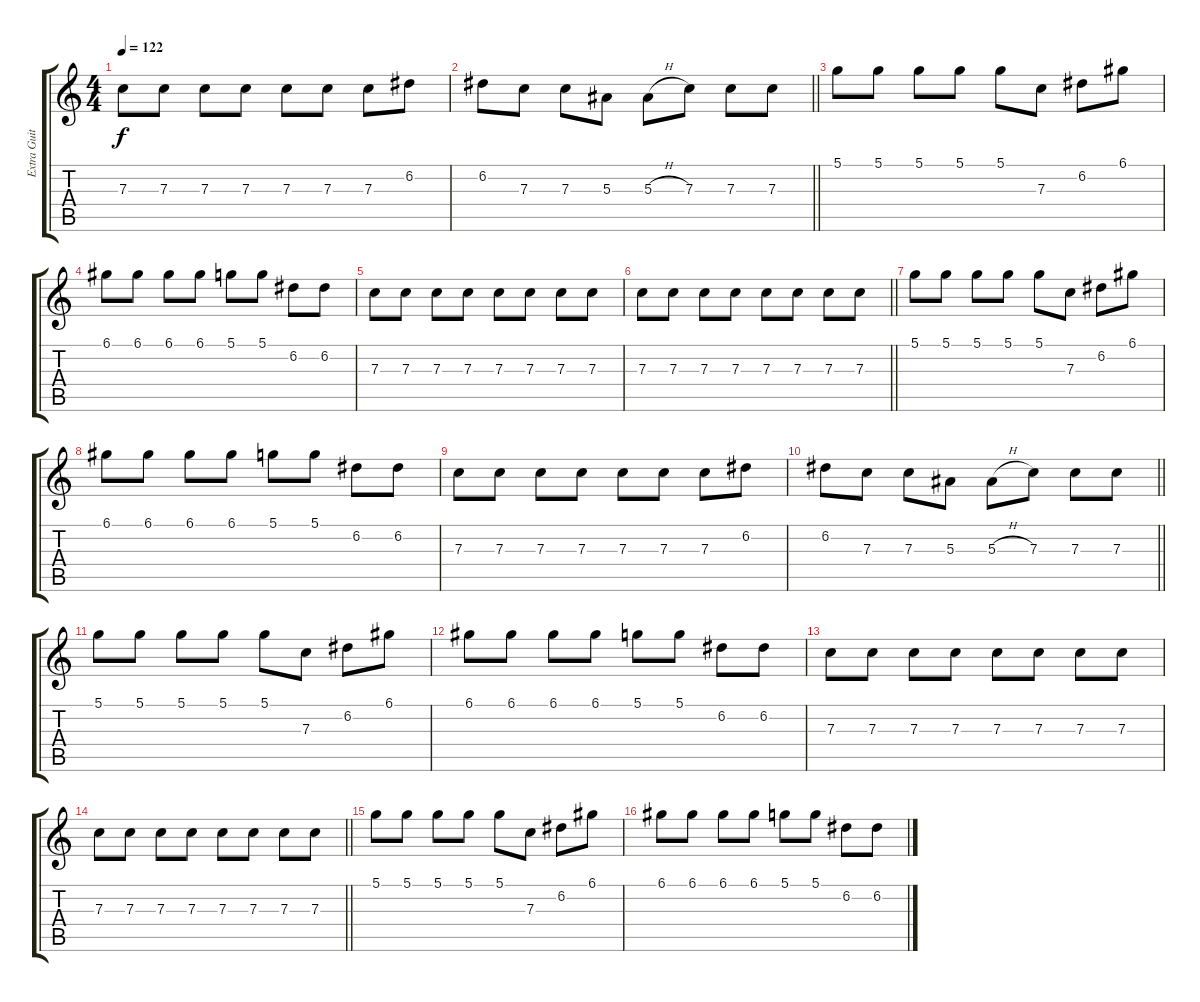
\track ("Extra Guitar" "Extra Guit") {instrument distortionguitar}
\staff {score tabs}
\tuning (D4 A3 F3 C3 G2 C2) {hide}
\ts (4 4)
\tempo 122
\clef g2
\ks c
7.3.8{dy f} 7.3.8 7.3.8 7.3.8 7.3.8 7.3.8 7.3.8 6.2.8 |
\barLineRight lightlight
6.2.8 7.3.8 7.3.8 5.3.8 5.3{h}.8 7.3.8 7.3.8 7.3.8 |
5.1.8 5.1.8 5.1.8 5.1.8 5.1.8 7.3.8 6.2.8 6.1.8 |
6.1.8 6.1.8 6.1.8 6.1.8 5.1.8 5.1.8 6.2.8 6.2.8 |
7.3.8 7.3.8 7.3.8 7.3.8 7.3.8 7.3.8 7.3.8 7.3.8 |
\barLineRight lightlight
7.3.8 7.3.8 7.3.8 7.3.8 7.3.8 7.3.8 7.3.8 7.3.8 |
5.1.8 5.1.8 5.1.8 5.1.8 5.1.8 7.3.8 6.2.8 6.1.8 |
6.1.8 6.1.8 6.1.8 6.1.8 5.1.8 5.1.8 6.2.8 6.2.8 |
7.3.8 7.3.8 7.3.8 7.3.8 7.3.8 7.3.8 7.3.8 6.2.8 |
\barLineRight lightlight
6.2.8 7.3.8 7.3.8 5.3.8 5.3{h}.8 7.3.8 7.3.8 7.3.8 |
5.1.8{balance 0} 5.1.8 5.1.8 5.1.8 5.1.8 7.3.8 6.2.8 6.1.8 |
6.1.8 6.1.8 6.1.8 6.1.8 5.1.8 5.1.8 6.2.8 6.2.8 |
7.3.8 7.3.8 7.3.8 7.3.8 7.3.8 7.3.8 7.3.8 7.3.8 |
\barLineRight lightlight
7.3.8 7.3.8 7.3.8 7.3.8 7.3.8 7.3.8 7.3.8 7.3.8 |
5.1.8 5.1.8 5.1.8 5.1.8 5.1.8 7.3.8 6.2.8 6.1.8 |
6.1.8 6.1.8 6.1.8 6.1.8 5.1.8 5.1.8 6.2.8 6.2.8
